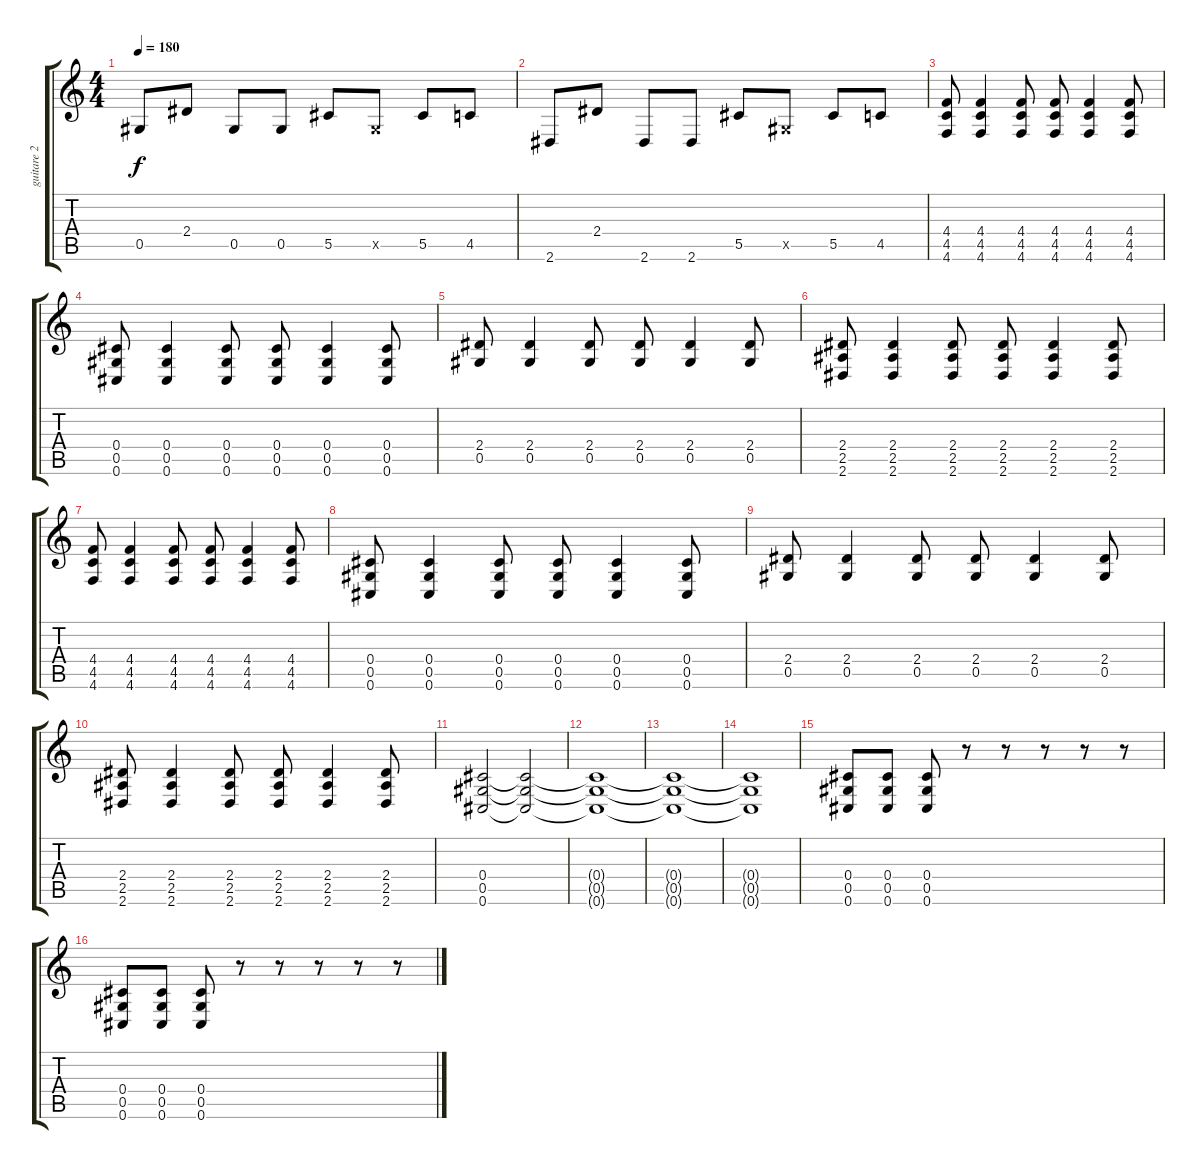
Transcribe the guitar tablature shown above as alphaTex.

\track ("guitare 2" "guitare 2") {instrument overdrivenguitar}
\staff {score tabs}
\tuning (Eb4 Bb3 Gb3 Db3 Ab2 Db2) {hide}
\ts (4 4)
\tempo 180
\clef g2
\ks c
0.5.8{dy f} 2.4.8 0.5.8 0.5.8 5.5.8 0.5{x}.8 5.5.8 4.5.8 |
2.6.8 2.4.8 2.6.8 2.6.8 5.5.8 0.5{x}.8 5.5.8 4.5.8 |
(4.4 4.5 4.6).8 (4.4 4.5 4.6).4 (4.4 4.5 4.6).8 (4.4 4.5 4.6).8 (4.4 4.5 4.6).4 (4.4 4.5 4.6).8 |
(0.4 0.5 0.6).8 (0.4 0.5 0.6).4 (0.4 0.5 0.6).8 (0.4 0.5 0.6).8 (0.4 0.5 0.6).4 (0.4 0.5 0.6).8 |
(2.4 0.5).8 (2.4 0.5).4 (2.4 0.5).8 (2.4 0.5).8 (2.4 0.5).4 (2.4 0.5).8 |
(2.4 2.5 2.6).8 (2.4 2.5 2.6).4 (2.4 2.5 2.6).8 (2.4 2.5 2.6).8 (2.4 2.5 2.6).4 (2.4 2.5 2.6).8 |
(4.4 4.5 4.6).8 (4.4 4.5 4.6).4 (4.4 4.5 4.6).8 (4.4 4.5 4.6).8 (4.4 4.5 4.6).4 (4.4 4.5 4.6).8 |
(0.4 0.5 0.6).8 (0.4 0.5 0.6).4 (0.4 0.5 0.6).8 (0.4 0.5 0.6).8 (0.4 0.5 0.6).4 (0.4 0.5 0.6).8 |
(2.4 0.5).8 (2.4 0.5).4 (2.4 0.5).8 (2.4 0.5).8 (2.4 0.5).4 (2.4 0.5).8 |
(2.4 2.5 2.6).8 (2.4 2.5 2.6).4 (2.4 2.5 2.6).8 (2.4 2.5 2.6).8 (2.4 2.5 2.6).4 (2.4 2.5 2.6).8 |
(0.4 0.5 0.6).2 (0.4{t} 0.5{t} 0.6{t}).2 |
(0.4{t} 0.5{t} 0.6{t}).1 |
(0.4{t} 0.5{t} 0.6{t}).1 |
(0.4{t} 0.5{t} 0.6{t}).1 |
(0.4 0.5 0.6).8 (0.4 0.5 0.6).8 (0.4 0.5 0.6).8 r.8 r.8 r.8 r.8 r.8 |
(0.4 0.5 0.6).8 (0.4 0.5 0.6).8 (0.4 0.5 0.6).8 r.8 r.8 r.8 r.8 r.8
